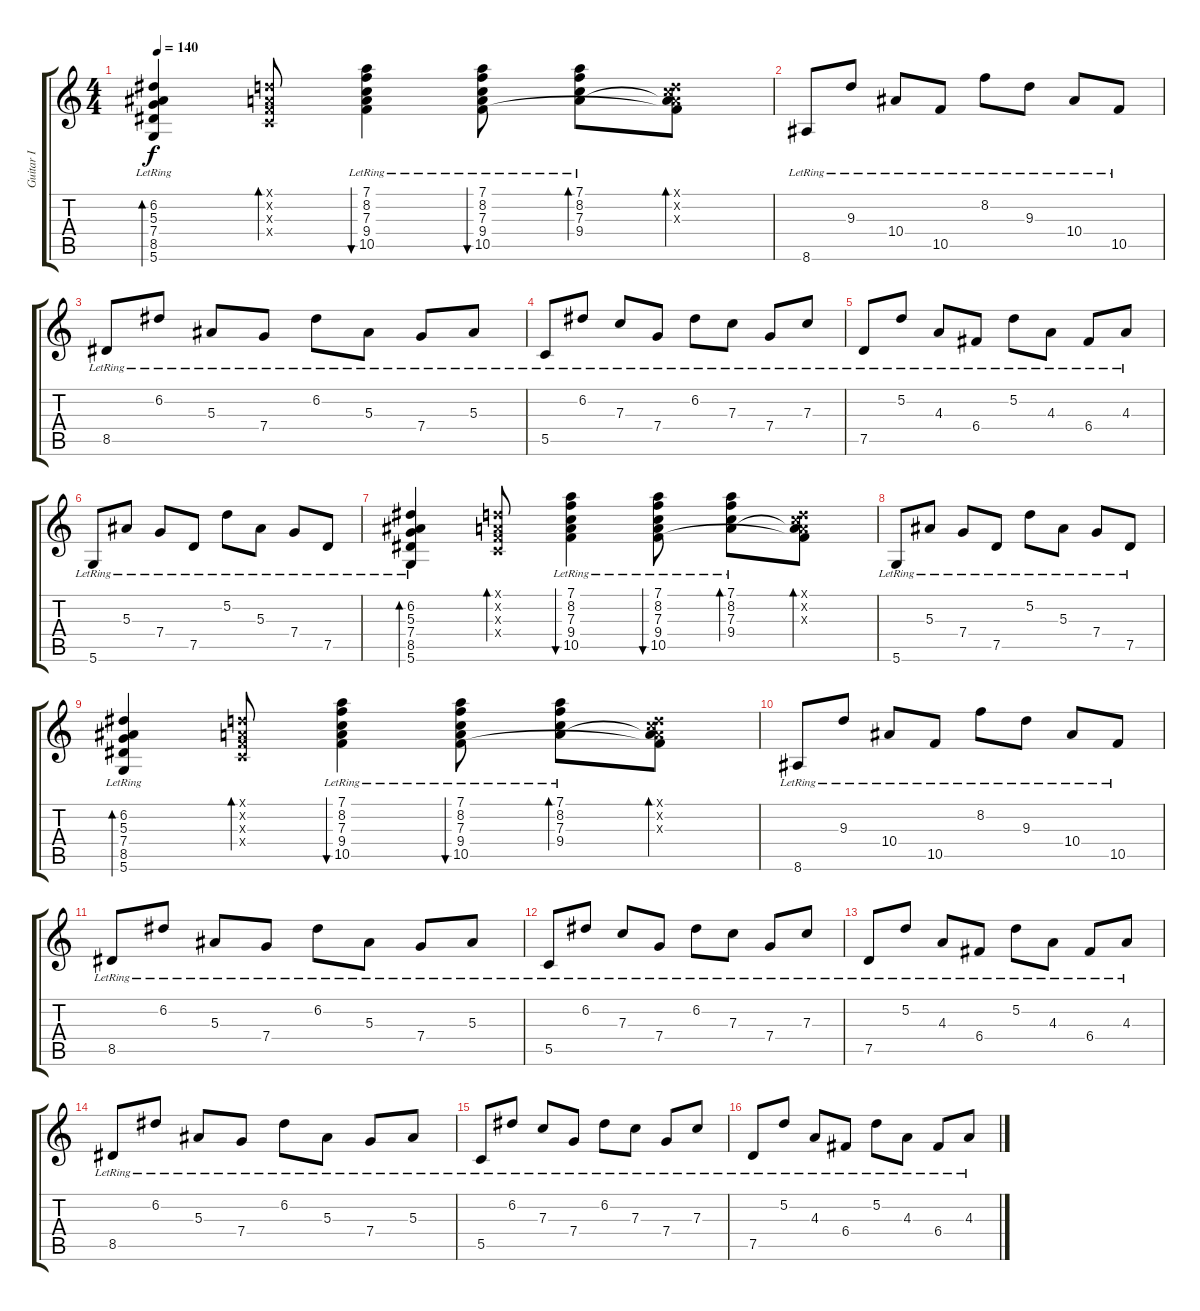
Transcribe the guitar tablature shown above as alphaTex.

\track ("Guitar I" "Guitar I") {instrument acousticguitarsteel}
\staff {score tabs}
\tuning (D4 A3 F3 C3 G2 D2) {hide}
\ts (4 4)
\tempo 140
\clef g2
\ks c
(6.2{lr} 5.3{lr} 7.4{lr} 8.5{lr} 5.6).4{bd 60 dy f} (0.1{x} 0.2{x} 0.3{x} 0.4{x}).8{bd 30} (7.1{lr} 8.2{lr} 7.3{lr} 9.4{lr} 10.5{lr}).4{bu 30} (7.1{lr} 8.2{lr} 7.3{lr} 9.4{lr} 10.5{lr}).8{bu 30} (7.1{lr} 8.2{lr} 7.3{lr} 9.4{lr}).8{bd 30} (0.1{x} 3.2{x} 4.3{x} 9.4{t} 10.5{t}).8{bd 60} |
8.6{lr}.8 9.3{lr}.8 10.4{lr}.8 10.5{lr}.8 8.2{lr}.8 9.3{lr}.8 10.4{lr}.8 10.5{lr}.8 |
8.5{lr}.8 6.2{lr}.8 5.3{lr}.8 7.4{lr}.8 6.2{lr}.8 5.3{lr}.8 7.4{lr}.8 5.3{lr}.8 |
5.5{lr}.8 6.2{lr}.8 7.3{lr}.8 7.4{lr}.8 6.2{lr}.8 7.3{lr}.8 7.4{lr}.8 7.3{lr}.8 |
7.5{lr}.8 5.2{lr}.8 4.3{lr}.8 6.4{lr}.8 5.2{lr}.8 4.3{lr}.8 6.4{lr}.8 4.3{lr}.8 |
5.6{lr}.8 5.3{lr}.8 7.4{lr}.8 7.5{lr}.8 5.2{lr}.8 5.3{lr}.8 7.4{lr}.8 7.5{lr}.8 |
(6.2{lr} 5.3{lr} 7.4{lr} 8.5{lr} 5.6).4{bd 60} (0.1{x} 0.2{x} 0.3{x} 0.4{x}).8{bd 30} (7.1{lr} 8.2{lr} 7.3{lr} 9.4{lr} 10.5{lr}).4{bu 30} (7.1{lr} 8.2{lr} 7.3{lr} 9.4{lr} 10.5{lr}).8{bu 30} (7.1{lr} 8.2{lr} 7.3{lr} 9.4{lr}).8{bd 30} (0.1{x} 3.2{x} 4.3{x} 9.4{t} 10.5{t}).8{bd 60} |
5.6{lr}.8 5.3{lr}.8 7.4{lr}.8 7.5{lr}.8 5.2{lr}.8 5.3{lr}.8 7.4{lr}.8 7.5{lr}.8 |
(6.2{lr} 5.3{lr} 7.4{lr} 8.5{lr} 5.6).4{bd 60} (0.1{x} 0.2{x} 0.3{x} 0.4{x}).8{bd 30} (7.1{lr} 8.2{lr} 7.3{lr} 9.4{lr} 10.5{lr}).4{bu 30} (7.1{lr} 8.2{lr} 7.3{lr} 9.4{lr} 10.5{lr}).8{bu 30} (7.1{lr} 8.2{lr} 7.3{lr} 9.4{lr}).8{bd 30} (0.1{x} 3.2{x} 4.3{x} 9.4{t} 10.5{t}).8{bd 60} |
8.6{lr}.8 9.3{lr}.8 10.4{lr}.8 10.5{lr}.8 8.2{lr}.8 9.3{lr}.8 10.4{lr}.8 10.5{lr}.8 |
8.5{lr}.8 6.2{lr}.8 5.3{lr}.8 7.4{lr}.8 6.2{lr}.8 5.3{lr}.8 7.4{lr}.8 5.3{lr}.8 |
5.5{lr}.8 6.2{lr}.8 7.3{lr}.8 7.4{lr}.8 6.2{lr}.8 7.3{lr}.8 7.4{lr}.8 7.3{lr}.8 |
7.5{lr}.8 5.2{lr}.8 4.3{lr}.8 6.4{lr}.8 5.2{lr}.8 4.3{lr}.8 6.4{lr}.8 4.3{lr}.8 |
8.5{lr}.8 6.2{lr}.8 5.3{lr}.8 7.4{lr}.8 6.2{lr}.8 5.3{lr}.8 7.4{lr}.8 5.3{lr}.8 |
5.5{lr}.8 6.2{lr}.8 7.3{lr}.8 7.4{lr}.8 6.2{lr}.8 7.3{lr}.8 7.4{lr}.8 7.3{lr}.8 |
7.5{lr}.8 5.2{lr}.8 4.3{lr}.8 6.4{lr}.8 5.2{lr}.8 4.3{lr}.8 6.4{lr}.8 4.3{lr}.8
